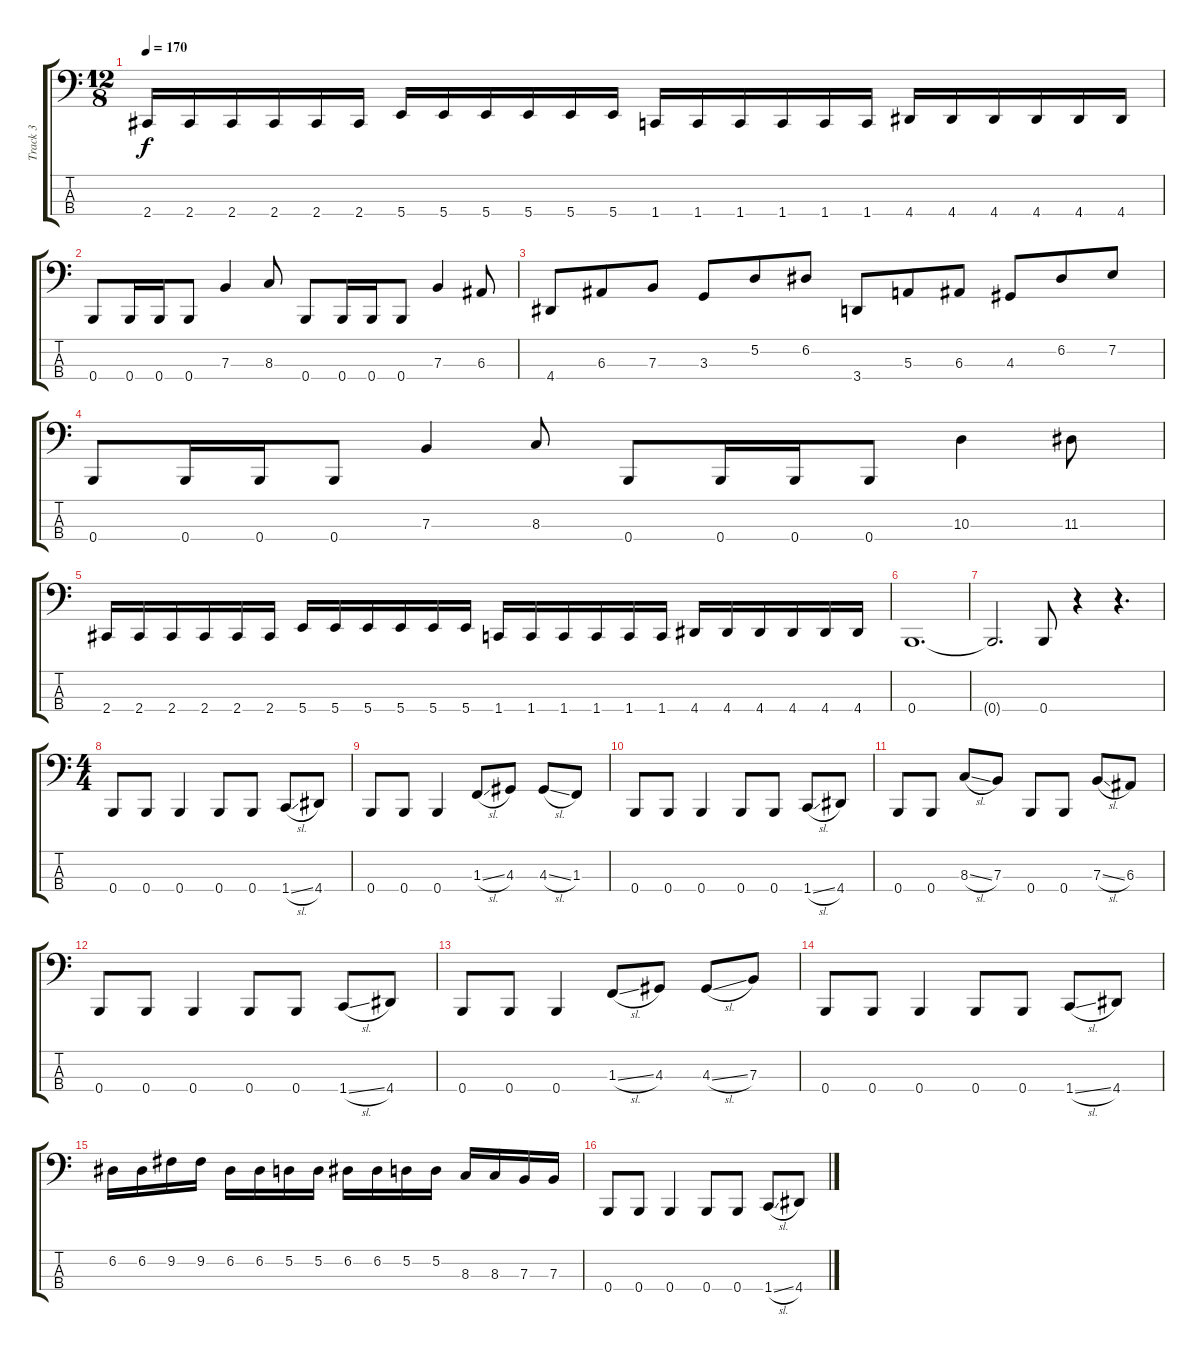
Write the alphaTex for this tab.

\track ("Track 3" "Track 3") {instrument electricbassfinger}
\staff {score tabs}
\tuning (D2 A1 E1 B0) {hide}
\ts (12 8)
\tempo 170
\clef f4
\ks c
2.4.16{dy f} 2.4.16 2.4.16 2.4.16 2.4.16 2.4.16 5.4.16 5.4.16 5.4.16 5.4.16 5.4.16 5.4.16 1.4.16 1.4.16 1.4.16 1.4.16 1.4.16 1.4.16 4.4.16 4.4.16 4.4.16 4.4.16 4.4.16 4.4.16 |
0.4.8 0.4.16 0.4.16 0.4.8 7.3.4 8.3.8 0.4.8 0.4.16 0.4.16 0.4.8 7.3.4 6.3.8 |
4.4.8 6.3.8 7.3.8 3.3.8 5.2.8 6.2.8 3.4.8 5.3.8 6.3.8 4.3.8 6.2.8 7.2.8 |
0.4.8 0.4.16 0.4.16 0.4.8 7.3.4 8.3.8 0.4.8 0.4.16 0.4.16 0.4.8 10.3.4 11.3.8 |
2.4.16 2.4.16 2.4.16 2.4.16 2.4.16 2.4.16 5.4.16 5.4.16 5.4.16 5.4.16 5.4.16 5.4.16 1.4.16 1.4.16 1.4.16 1.4.16 1.4.16 1.4.16 4.4.16 4.4.16 4.4.16 4.4.16 4.4.16 4.4.16 |
0.4.1{d} |
0.4{t}.2{d} 0.4.8 r.4 r.4{d} |
\ts (4 4)
0.4.8 0.4.8 0.4.4 0.4.8 0.4.8 1.4{sl}.8 4.4.8 |
0.4.8 0.4.8 0.4.4 1.3{sl}.8 4.3.8 4.3{sl}.8 1.3.8 |
0.4.8 0.4.8 0.4.4 0.4.8 0.4.8 1.4{sl}.8 4.4.8 |
0.4.8 0.4.8 8.3{sl}.8 7.3.8 0.4.8 0.4.8 7.3{sl}.8 6.3.8 |
0.4.8 0.4.8 0.4.4 0.4.8 0.4.8 1.4{sl}.8 4.4.8 |
0.4.8 0.4.8 0.4.4 1.3{sl}.8 4.3.8 4.3{sl}.8 7.3.8 |
0.4.8 0.4.8 0.4.4 0.4.8 0.4.8 1.4{sl}.8 4.4.8 |
6.2.16 6.2.16 9.2.16 9.2.16 6.2.16 6.2.16 5.2.16 5.2.16 6.2.16 6.2.16 5.2.16 5.2.16 8.3.16 8.3.16 7.3.16 7.3.16 |
0.4.8 0.4.8 0.4.4 0.4.8 0.4.8 1.4{sl}.8 4.4.8
